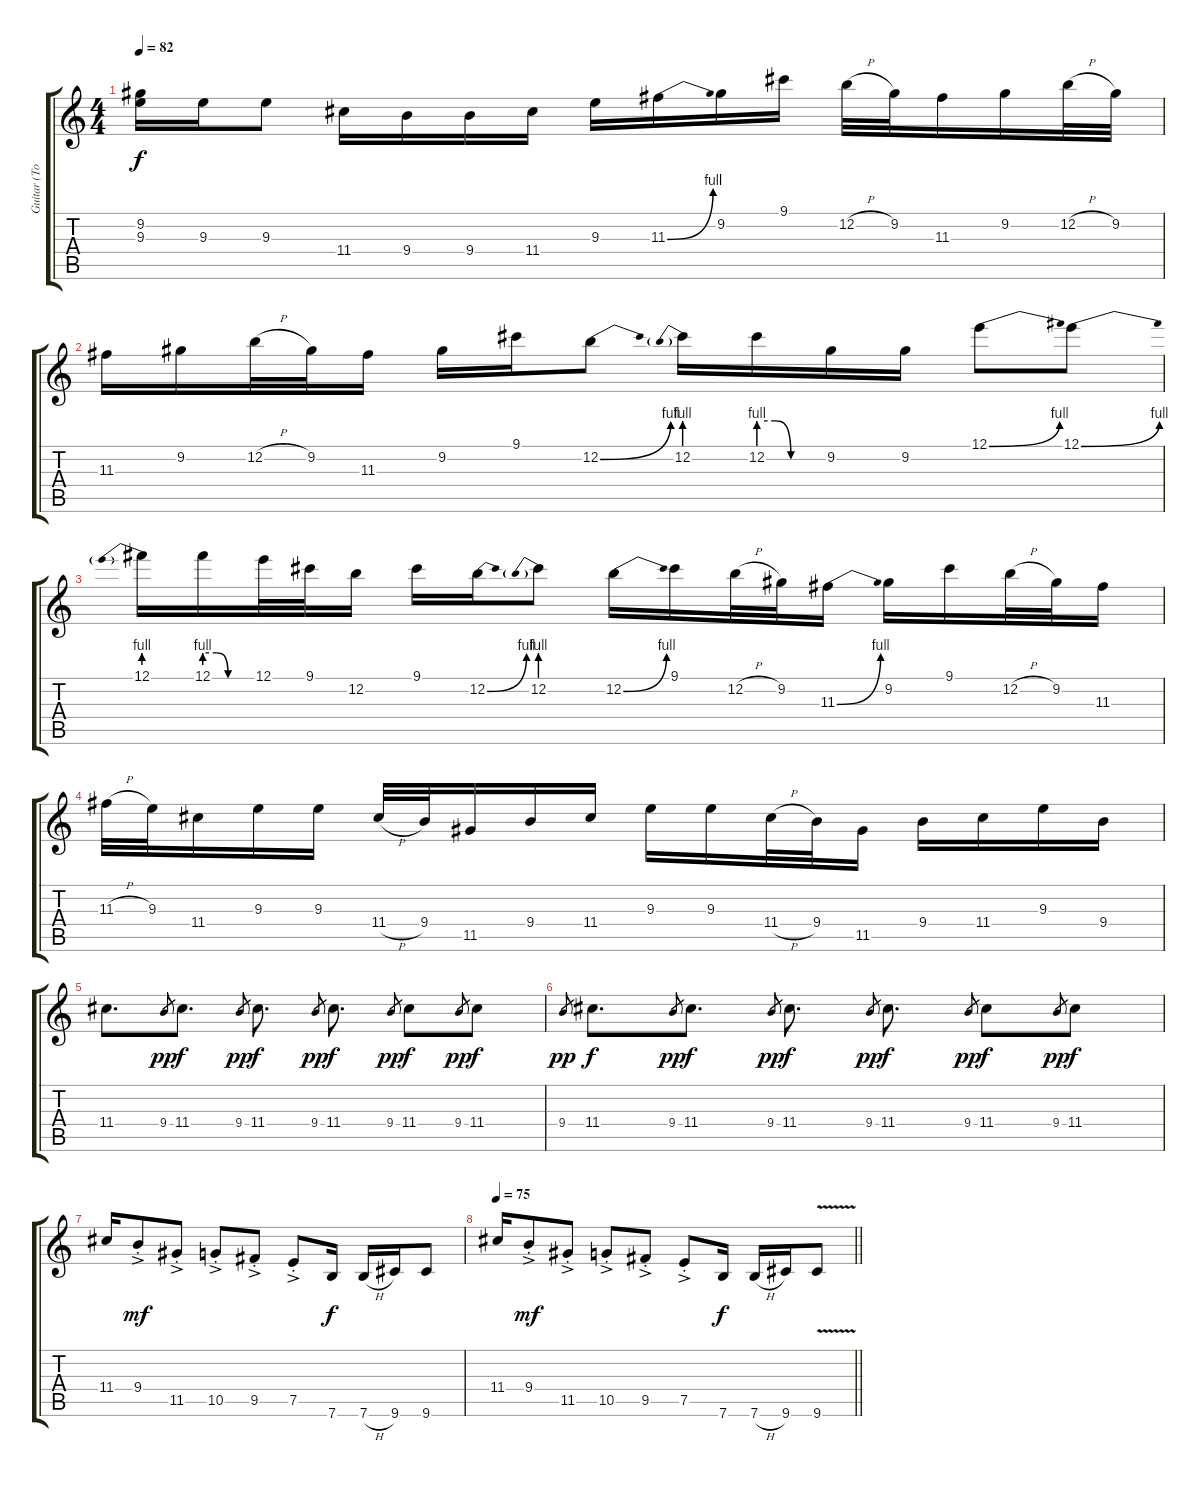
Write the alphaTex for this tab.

\track ("Guitar (Tony Iommi)" "Guitar (To") {instrument distortionguitar}
\staff {score tabs}
\tuning (E4 B3 G3 D3 A2 E2) {hide}
\ts (4 4)
\tempo 82
\clef g2
\ks c
(9.2 9.3).16{dy f} 9.3.16 9.3.8 11.4.16 9.4.16 9.4.16 11.4.16 9.3.16 11.3{be (bend 0 0 60 4)}.16 9.2.16 9.1.16 12.2{h}.32 9.2.32 11.3.16 9.2.16 12.2{h}.32 9.2.32 |
11.3.16 9.2.16 12.2{h}.32 9.2.32 11.3.16 9.2.16 9.1.16 12.2{be (bend 0 0 60 4)}.8 12.2{be (prebend 0 4 60 4)}.16 12.2{be (custom 0 4 15 4 30 0 60 0)}.16 9.2.16 9.2.16 12.1{be (bend 0 0 60 4)}.8 12.1{be (bend 0 0 60 4)}.8 |
12.1{be (prebend 0 4 60 4)}.16 12.1{be (custom 0 4 15 4 30 0 60 0)}.16 12.1.32 9.1.32 12.2.16 9.1.16 12.2{be (bend 0 0 60 4)}.16 12.2{be (prebend 0 4 60 4)}.8 12.2{be (bend 0 0 60 4)}.16 9.1.16 12.2{h}.32 9.2.32 11.3{be (bend 0 0 60 4)}.16 9.2.16 9.1.16 12.2{h}.32 9.2.32 11.3.16 |
11.3{h}.32 9.3.32 11.4.16 9.3.16 9.3.16 11.4{h}.32 9.4.32 11.5.16 9.4.16 11.4.16 9.3.16 9.3.16 11.4{h}.32 9.4.32 11.5.16 9.4.16 11.4.16 9.3.16 9.4.16 |
11.4.8{d} 9.4.8{gr dy pp} 11.4.8{d dy f} 9.4.8{gr dy pp} 11.4.8{d dy f} 9.4.8{gr dy pp} 11.4.8{d dy f} 9.4.8{gr dy pp} 11.4.8{dy f} 9.4.8{gr dy pp} 11.4.8{dy f} |
9.4.8{gr dy pp} 11.4.8{d dy f} 9.4.8{gr dy pp} 11.4.8{d dy f} 9.4.8{gr dy pp} 11.4.8{d dy f} 9.4.8{gr dy pp} 11.4.8{d dy f} 9.4.8{gr dy pp} 11.4.8{dy f} 9.4.8{gr dy pp} 11.4.8{dy f} |
11.4.16 9.4{ac st}.8{dy mf} 11.5{ac st}.8 10.5{ac st}.8 9.5{ac st}.8 7.5{ac st}.8 7.6.16{dy f} 7.6{h}.16 9.6.16 9.6.8 |
\tempo 75
\barLineRight lightlight
11.4.16 9.4{ac st}.8{dy mf} 11.5{ac st}.8 10.5{ac st}.8 9.5{ac st}.8 7.5{ac st}.8 7.6.16{dy f} 7.6{h}.16 9.6.16 9.6{v}.8
